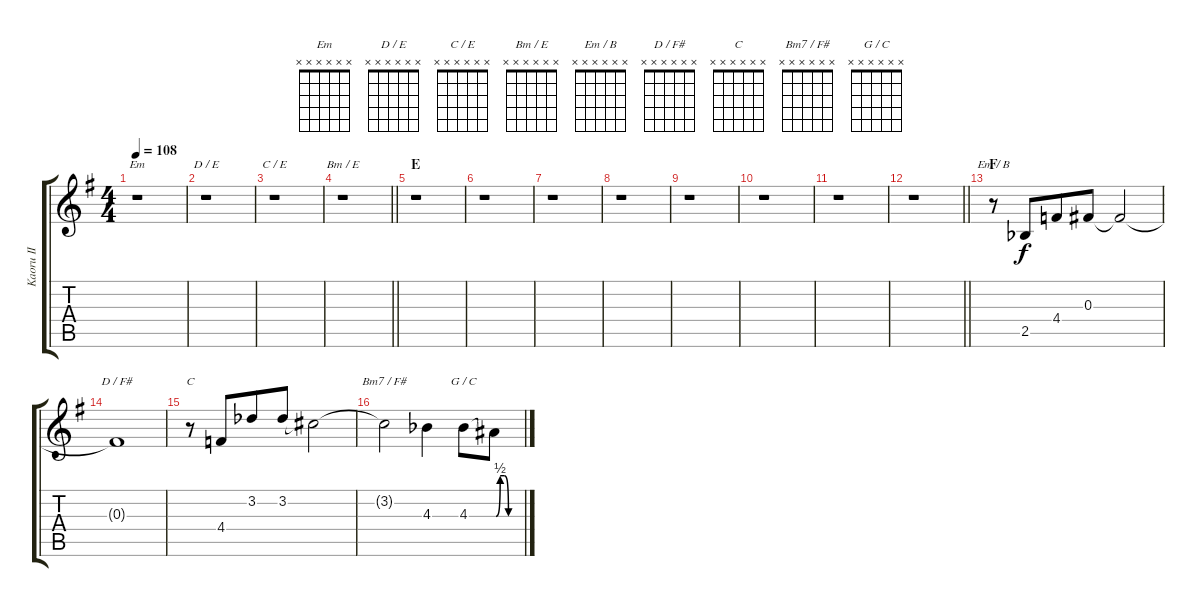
\track ("Kaoru II" "Kaoru II") {instrument overdrivenguitar}
\staff {score tabs}
\tuning (Eb4 Bb3 Gb3 Db3 Ab2 Db2) {hide}
\chord ("Em" x x x x x x)
\chord ("D / E" x x x x x x)
\chord ("C / E" x x x x x x)
\chord ("Bm / E" x x x x x x)
\chord ("Em / B" x x x x x x)
\chord ("D / F#" x x x x x x)
\chord ("C" x x x x x x)
\chord ("Bm7 / F#" x x x x x x)
\chord ("G / C" x x x x x x)
\ts (4 4)
\tempo 108
\clef g2
\ks eminor
r.1{ch "Em" dy f} |
r.1{ch "D / E"} |
r.1{ch "C / E"} |
\barLineRight lightlight
r.1{ch "Bm / E"} |
\section ("" "E")
r.1 |
r.1 |
r.1 |
r.1 |
r.1 |
r.1 |
r.1 |
\barLineRight lightlight
r.1 |
\section ("" "F")
r.8{ch "Em / B"} 2.5{acc b}.8{beam merge} 4.4.8 0.3.8 0.3{t}.2 |
0.3{t}.1{ch "D / F#"} |
r.8{ch "C"} 4.4.8{beam Up beam merge} 3.2{acc b}.8{beam Up} 3.2{acc b}.8{beam Up} 3.2{t}.2 |
3.2{t}.2{ch "Bm7 / F#"} 4.3{acc b}.4 4.3{acc b}.8{ch "G / C"} 4.3{be (custom 0 0 10 2 20 2 30 0 60 0) t}.8
